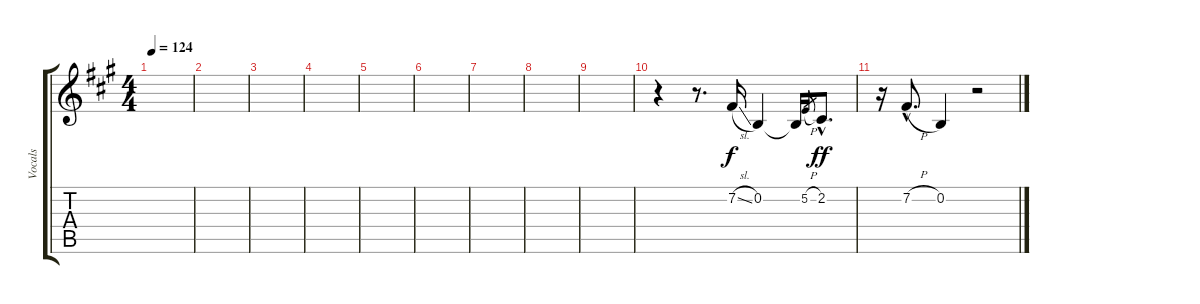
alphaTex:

\track ("Vocals" "Vocals") {instrument oboe}
\staff {score tabs}
\tuning (E4 B3 G3 D3 A2 E2) {hide}
\ts (4 4)
\tempo 124
\clef g2
\ks a
|
|
|
|
|
|
|
|
|
r.4 r.8{d} 7.2{sl}.16 0.2.4 0.2{t}.16{dy f} 5.2{h}.8{gr} 2.2{hac}.8{d dy ff} |
r.16 7.2{h hac}.8{d} 0.2.4 r.2
